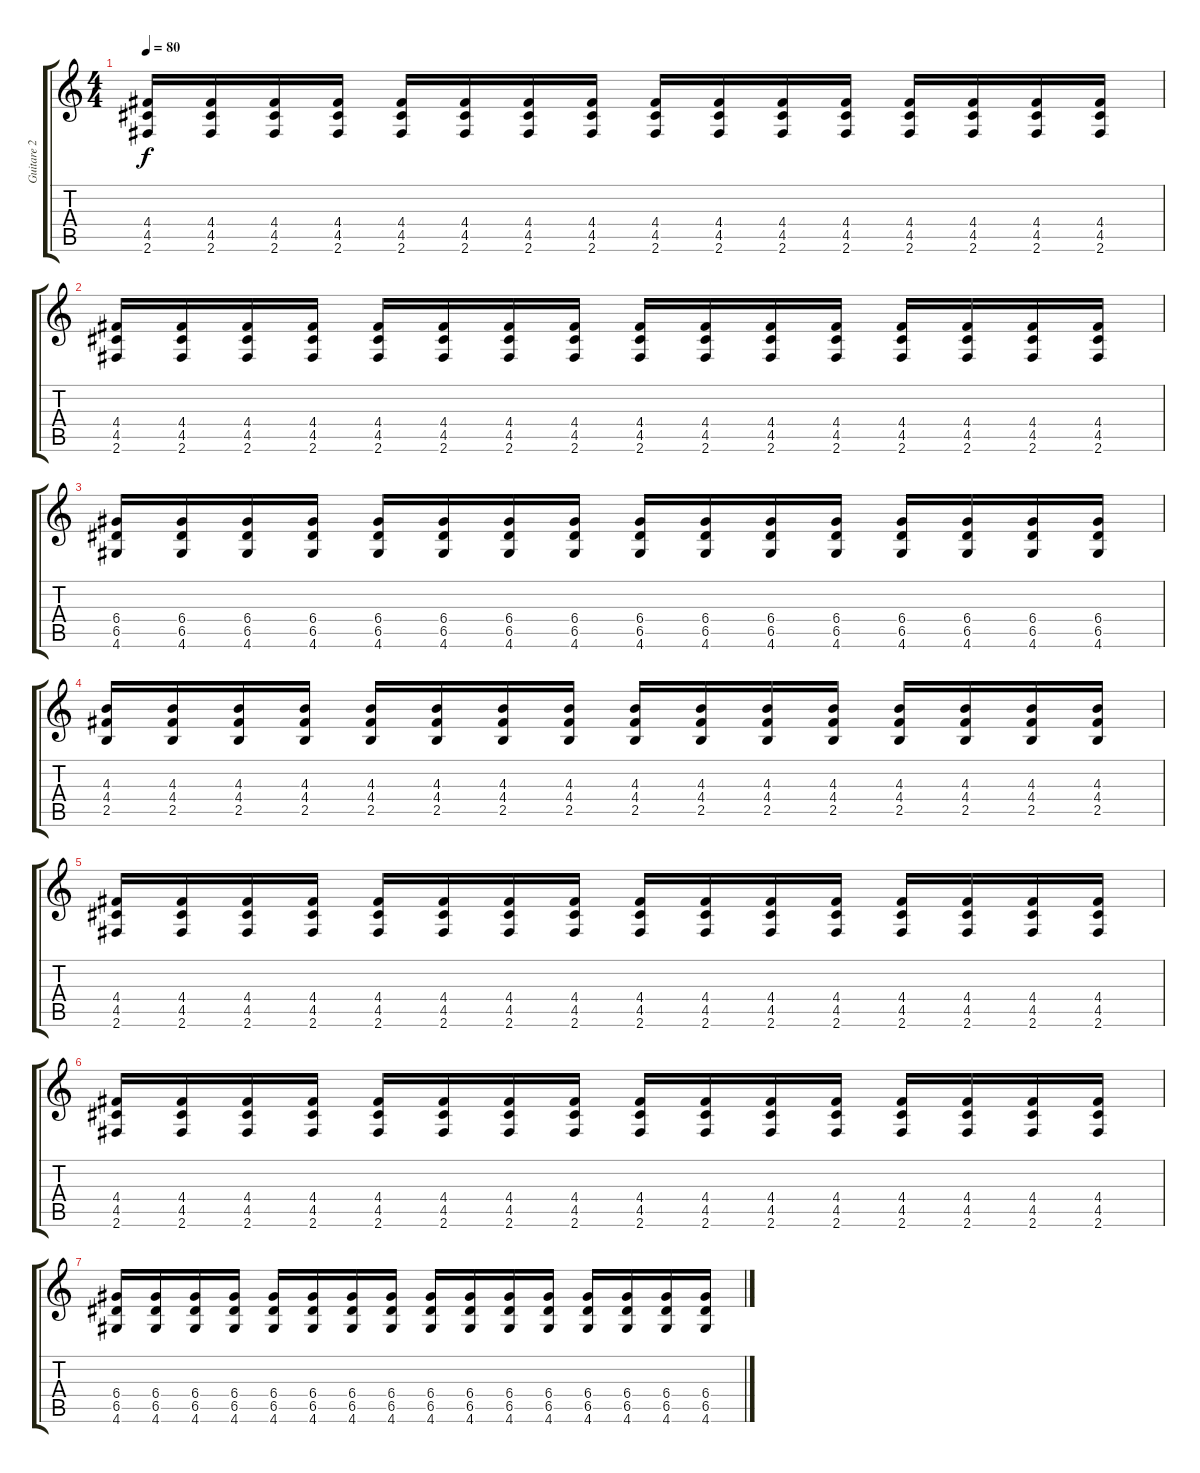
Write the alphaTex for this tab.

\track ("Guitare 2" "Guitare 2") {instrument distortionguitar}
\staff {score tabs}
\tuning (E4 B3 G3 D3 A2 E2) {hide}
\ts (4 4)
\tempo 80
\clef g2
\ks c
(4.4 4.5 2.6).16{dy f} (4.4 4.5 2.6).16 (4.4 4.5 2.6).16 (4.4 4.5 2.6).16 (4.4 4.5 2.6).16 (4.4 4.5 2.6).16 (4.4 4.5 2.6).16 (4.4 4.5 2.6).16 (4.4 4.5 2.6).16 (4.4 4.5 2.6).16 (4.4 4.5 2.6).16 (4.4 4.5 2.6).16 (4.4 4.5 2.6).16 (4.4 4.5 2.6).16 (4.4 4.5 2.6).16 (4.4 4.5 2.6).16 |
(4.4 4.5 2.6).16 (4.4 4.5 2.6).16 (4.4 4.5 2.6).16 (4.4 4.5 2.6).16 (4.4 4.5 2.6).16 (4.4 4.5 2.6).16 (4.4 4.5 2.6).16 (4.4 4.5 2.6).16 (4.4 4.5 2.6).16 (4.4 4.5 2.6).16 (4.4 4.5 2.6).16 (4.4 4.5 2.6).16 (4.4 4.5 2.6).16 (4.4 4.5 2.6).16 (4.4 4.5 2.6).16 (4.4 4.5 2.6).16 |
(6.4 6.5 4.6).16 (6.4 6.5 4.6).16 (6.4 6.5 4.6).16 (6.4 6.5 4.6).16 (6.4 6.5 4.6).16 (6.4 6.5 4.6).16 (6.4 6.5 4.6).16 (6.4 6.5 4.6).16 (6.4 6.5 4.6).16 (6.4 6.5 4.6).16 (6.4 6.5 4.6).16 (6.4 6.5 4.6).16 (6.4 6.5 4.6).16 (6.4 6.5 4.6).16 (6.4 6.5 4.6).16 (6.4 6.5 4.6).16 |
(4.3 4.4 2.5).16 (4.3 4.4 2.5).16 (4.3 4.4 2.5).16 (4.3 4.4 2.5).16 (4.3 4.4 2.5).16 (4.3 4.4 2.5).16 (4.3 4.4 2.5).16 (4.3 4.4 2.5).16 (4.3 4.4 2.5).16 (4.3 4.4 2.5).16 (4.3 4.4 2.5).16 (4.3 4.4 2.5).16 (4.3 4.4 2.5).16 (4.3 4.4 2.5).16 (4.3 4.4 2.5).16 (4.3 4.4 2.5).16 |
(4.4 4.5 2.6).16 (4.4 4.5 2.6).16 (4.4 4.5 2.6).16 (4.4 4.5 2.6).16 (4.4 4.5 2.6).16 (4.4 4.5 2.6).16 (4.4 4.5 2.6).16 (4.4 4.5 2.6).16 (4.4 4.5 2.6).16 (4.4 4.5 2.6).16 (4.4 4.5 2.6).16 (4.4 4.5 2.6).16 (4.4 4.5 2.6).16 (4.4 4.5 2.6).16 (4.4 4.5 2.6).16 (4.4 4.5 2.6).16 |
(4.4 4.5 2.6).16 (4.4 4.5 2.6).16 (4.4 4.5 2.6).16 (4.4 4.5 2.6).16 (4.4 4.5 2.6).16 (4.4 4.5 2.6).16 (4.4 4.5 2.6).16 (4.4 4.5 2.6).16 (4.4 4.5 2.6).16 (4.4 4.5 2.6).16 (4.4 4.5 2.6).16 (4.4 4.5 2.6).16 (4.4 4.5 2.6).16 (4.4 4.5 2.6).16 (4.4 4.5 2.6).16 (4.4 4.5 2.6).16 |
(6.4 6.5 4.6).16 (6.4 6.5 4.6).16 (6.4 6.5 4.6).16 (6.4 6.5 4.6).16 (6.4 6.5 4.6).16 (6.4 6.5 4.6).16 (6.4 6.5 4.6).16 (6.4 6.5 4.6).16 (6.4 6.5 4.6).16 (6.4 6.5 4.6).16 (6.4 6.5 4.6).16 (6.4 6.5 4.6).16 (6.4 6.5 4.6).16 (6.4 6.5 4.6).16 (6.4 6.5 4.6).16 (6.4 6.5 4.6).16
